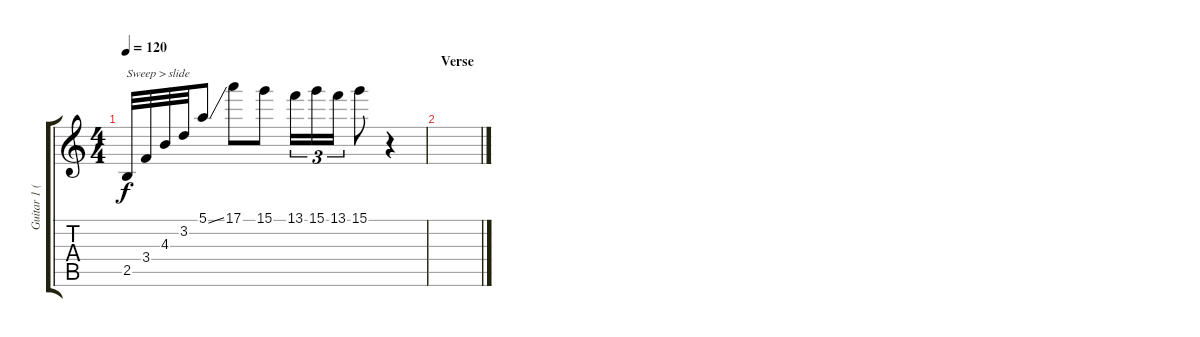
\track ("Guitar 1 (solo)" "Guitar 1 (") {instrument distortionguitar}
\staff {score tabs}
\tuning (E4 B3 G3 D3 A2 E2) {hide}
\ts (4 4)
\tempo 120
\clef g2
\ks c
2.5.32{txt "Sweep > slide" dy f} 3.4.32 4.3.32 3.2.32 5.1{ss}.8 17.1.8 15.1.8 13.1.16{tu (3 2)} 15.1.16{tu (3 2)} 13.1.16{tu (3 2)} 15.1.8 r.4 |
\section ("" "Verse")
